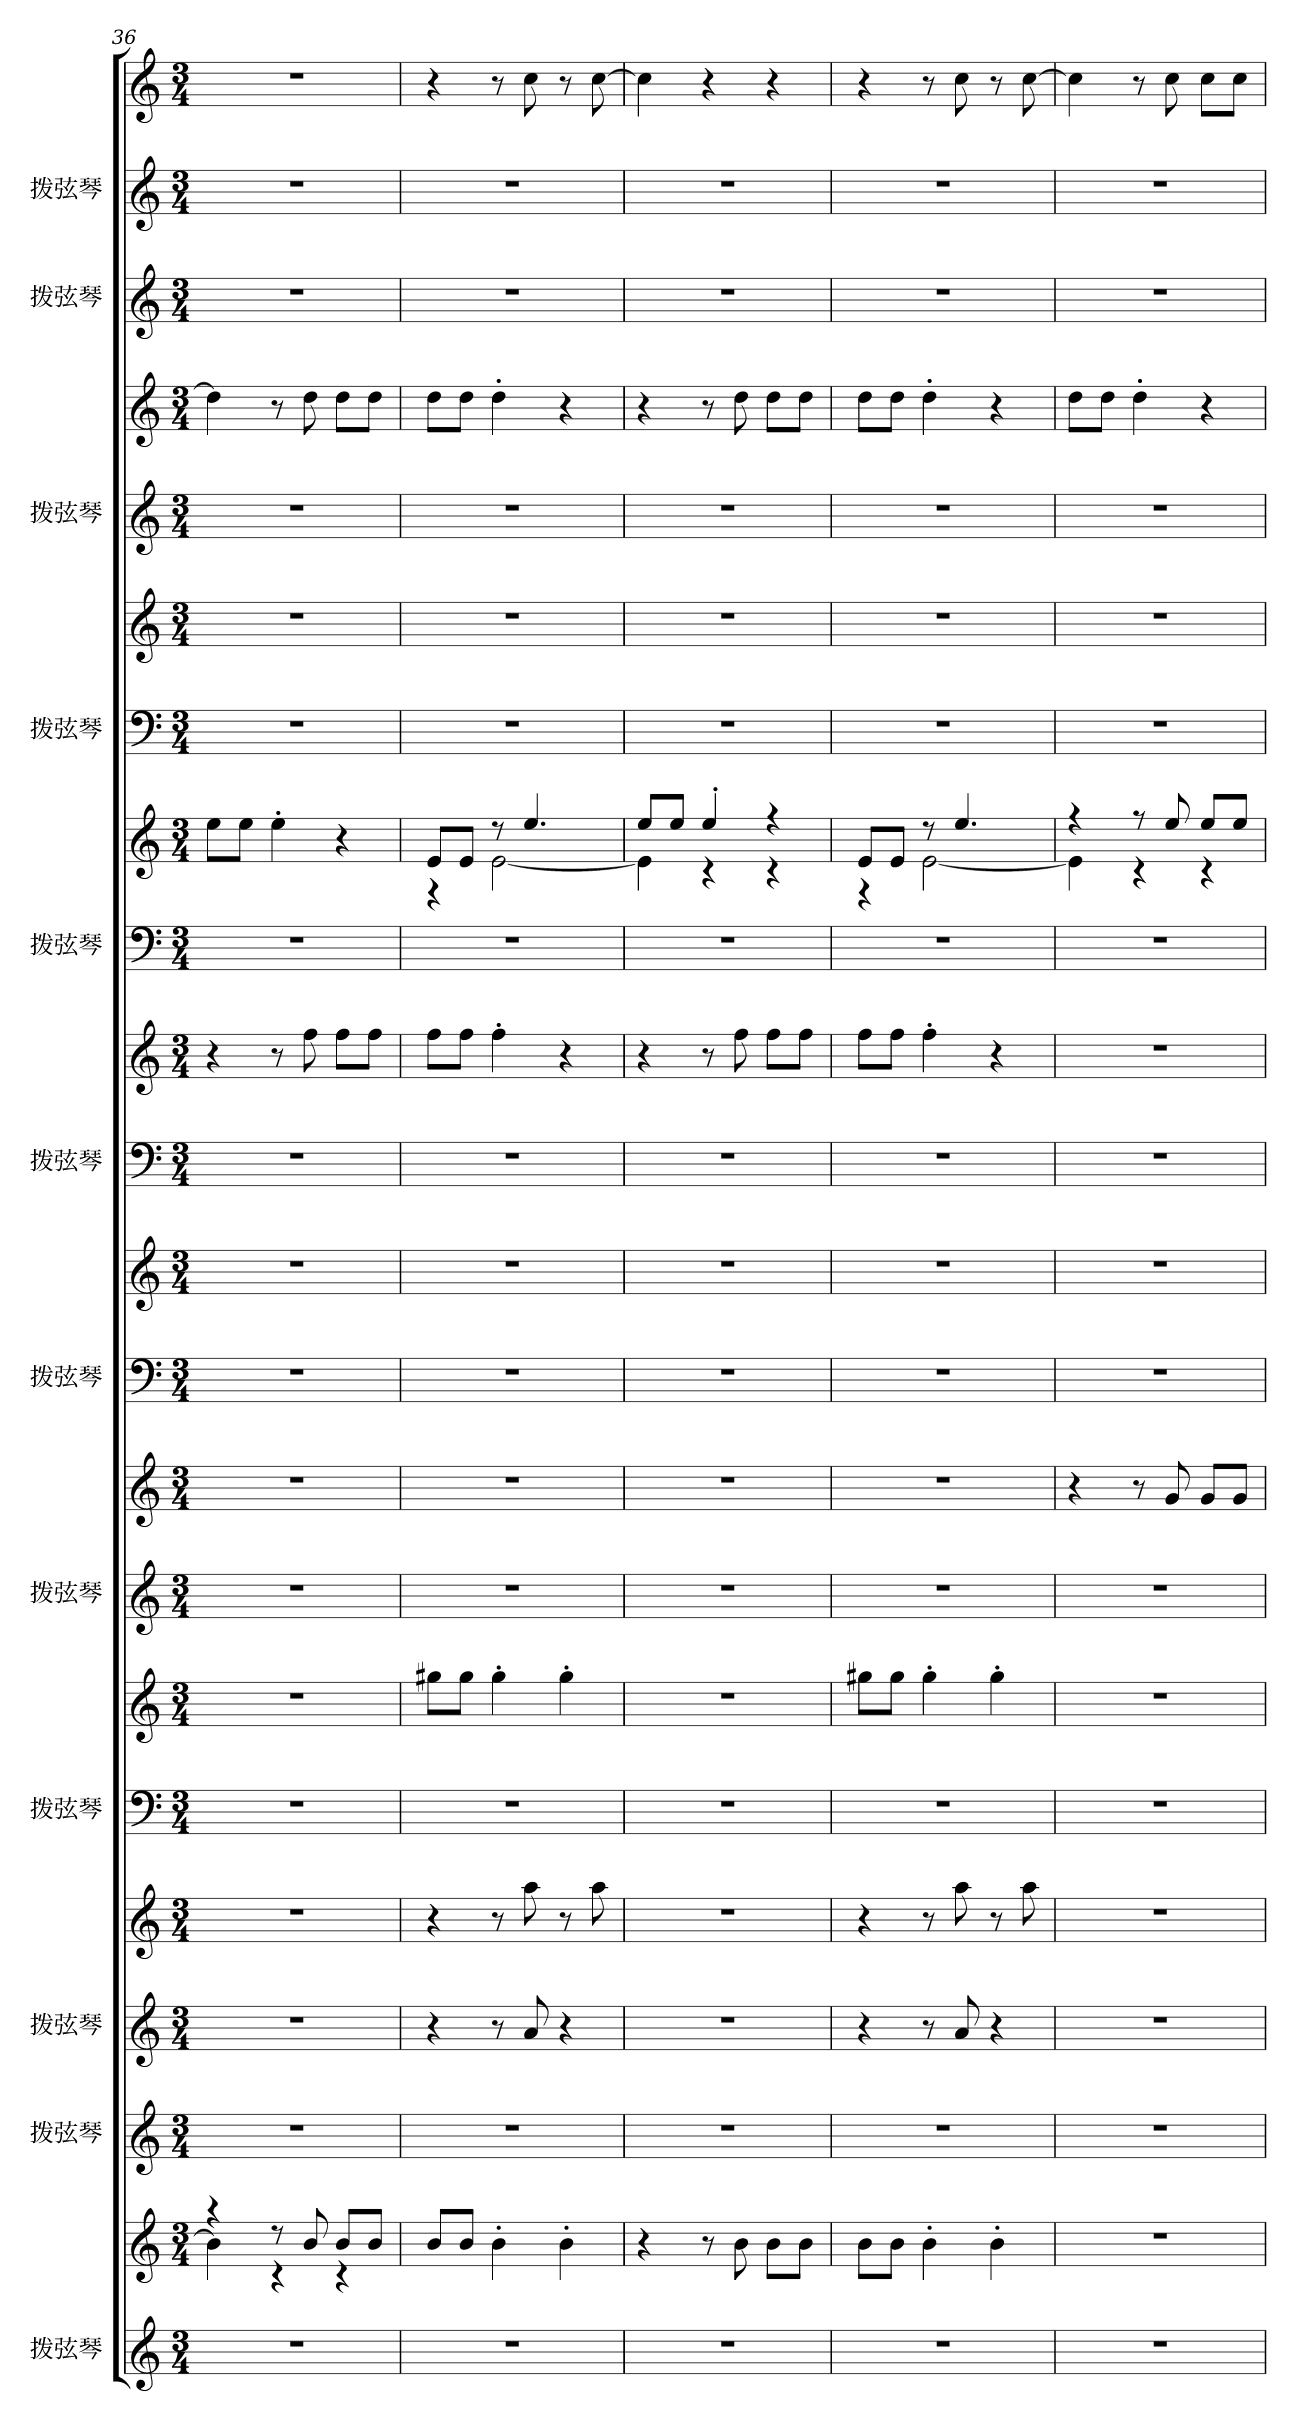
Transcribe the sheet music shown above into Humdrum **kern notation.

**kern	**kern	**kern	**kern	**kern	**kern	**kern	**kern	**kern	**kern	**kern	**kern	**kern	**kern	**kern	**kern	**kern	**kern	**kern	**kern	**kern	**kern
*part12	*part12	*part11	*part10	*part10	*part9	*part9	*part8	*part8	*part7	*part7	*part6	*part6	*part5	*part5	*part4	*part4	*part3	*part3	*part2	*part1	*part1
*staff22	*staff21	*staff20	*staff19	*staff18	*staff17	*staff16	*staff15	*staff14	*staff13	*staff12	*staff11	*staff10	*staff9	*staff8	*staff7	*staff6	*staff5	*staff4	*staff3	*staff2	*staff1
*I"拨弦琴	*	*I"拨弦琴	*I"拨弦琴	*	*I"拨弦琴	*	*I"拨弦琴	*	*I"拨弦琴	*	*I"拨弦琴	*	*I"拨弦琴	*	*I"拨弦琴	*	*I"拨弦琴	*	*I"拨弦琴	*I"拨弦琴	*
*clefG2	*clefG2	*clefG2	*clefG2	*clefG2	*clefF4	*clefG2	*clefG2	*clefG2	*clefF4	*clefG2	*clefF4	*clefG2	*clefF4	*clefG2	*clefF4	*clefG2	*clefG2	*clefG2	*clefG2	*clefG2	*clefG2
*k[]	*k[]	*k[]	*k[]	*k[]	*k[]	*k[]	*k[]	*k[]	*k[]	*k[]	*k[]	*k[]	*k[]	*k[]	*k[]	*k[]	*k[]	*k[]	*k[]	*k[]	*k[]
*M3/4	*M3/4	*M3/4	*M3/4	*M3/4	*M3/4	*M3/4	*M3/4	*M3/4	*M3/4	*M3/4	*M3/4	*M3/4	*M3/4	*M3/4	*M3/4	*M3/4	*M3/4	*M3/4	*M3/4	*M3/4	*M3/4
=36	=36	=36	=36	=36	=36	=36	=36	=36	=36	=36	=36	=36	=36	=36	=36	=36	=36	=36	=36	=36	=36
*	*^	*	*	*	*	*	*	*	*	*	*	*	*	*	*	*	*	*	*	*	*
2.r	4r	4b\]	2.r	2.r	2.r	2.r	2.r	2.r	2.r	2.r	2.r	2.r	4r	2.r	8ee\L	2.r	2.r	2.r	4dd\]	2.r	2.r	2.r
.	.	.	.	.	.	.	.	.	.	.	.	.	.	.	8ee\J	.	.	.	.	.	.	.
.	8r	4r	.	.	.	.	.	.	.	.	.	.	8r	.	4ee'\	.	.	.	8r	.	.	.
.	8b/	.	.	.	.	.	.	.	.	.	.	.	8ff\	.	.	.	.	.	8dd\	.	.	.
.	8b/L	4r	.	.	.	.	.	.	.	.	.	.	8ff\L	.	4r	.	.	.	8dd\L	.	.	.
.	8b/J	.	.	.	.	.	.	.	.	.	.	.	8ff\J	.	.	.	.	.	8dd\J	.	.	.
*	*v	*v	*	*	*	*	*	*	*	*	*	*	*	*	*	*	*	*	*	*	*	*
!!LO:PB:g=z
=37	=37	=37	=37	=37	=37	=37	=37	=37	=37	=37	=37	=37	=37	=37	=37	=37	=37	=37	=37	=37	=37
*	*	*	*	*	*	*	*	*	*	*	*	*	*	*^	*	*	*	*	*	*	*
2.r	8b/L	2.r	4r	4r	2.r	8gg#X\L	2.r	2.r	2.r	2.r	2.r	8ff\L	2.r	8e/L	4r	2.r	2.r	2.r	8dd\L	2.r	2.r	4r
.	8b/J	.	.	.	.	8gg#\J	.	.	.	.	.	8ff\J	.	8e/J	.	.	.	.	8dd\J	.	.	.
.	4b'\	.	8r	8r	.	4gg#'\	.	.	.	.	.	4ff'\	.	8r	[2e\	.	.	.	4dd'\	.	.	8r
.	.	.	8a/	8aa\	.	.	.	.	.	.	.	.	.	4.ee/	.	.	.	.	.	.	.	8cc\
.	4b'\	.	4r	8r	.	4gg#'\	.	.	.	.	.	4r	.	.	.	.	.	.	4r	.	.	8r
.	.	.	.	8aa\	.	.	.	.	.	.	.	.	.	.	.	.	.	.	.	.	.	[8cc\
=38	=38	=38	=38	=38	=38	=38	=38	=38	=38	=38	=38	=38	=38	=38	=38	=38	=38	=38	=38	=38	=38	=38
2.r	4r	2.r	2.r	2.r	2.r	2.r	2.r	2.r	2.r	2.r	2.r	4r	2.r	8ee/L	4e\]	2.r	2.r	2.r	4r	2.r	2.r	4cc\]
.	.	.	.	.	.	.	.	.	.	.	.	.	.	8ee/J	.	.	.	.	.	.	.	.
.	8r	.	.	.	.	.	.	.	.	.	.	8r	.	4ee'/	4r	.	.	.	8r	.	.	4r
.	8b\	.	.	.	.	.	.	.	.	.	.	8ff\	.	.	.	.	.	.	8dd\	.	.	.
.	8b\L	.	.	.	.	.	.	.	.	.	.	8ff\L	.	4r	4r	.	.	.	8dd\L	.	.	4r
.	8b\J	.	.	.	.	.	.	.	.	.	.	8ff\J	.	.	.	.	.	.	8dd\J	.	.	.
=39	=39	=39	=39	=39	=39	=39	=39	=39	=39	=39	=39	=39	=39	=39	=39	=39	=39	=39	=39	=39	=39	=39
2.r	8b\L	2.r	4r	4r	2.r	8gg#X\L	2.r	2.r	2.r	2.r	2.r	8ff\L	2.r	8e/L	4r	2.r	2.r	2.r	8dd\L	2.r	2.r	4r
.	8b\J	.	.	.	.	8gg#\J	.	.	.	.	.	8ff\J	.	8e/J	.	.	.	.	8dd\J	.	.	.
.	4b'\	.	8r	8r	.	4gg#'\	.	.	.	.	.	4ff'\	.	8r	[2e\	.	.	.	4dd'\	.	.	8r
.	.	.	8a/	8aa\	.	.	.	.	.	.	.	.	.	4.ee/	.	.	.	.	.	.	.	8cc\
.	4b'\	.	4r	8r	.	4gg#'\	.	.	.	.	.	4r	.	.	.	.	.	.	4r	.	.	8r
.	.	.	.	8aa\	.	.	.	.	.	.	.	.	.	.	.	.	.	.	.	.	.	[8cc\
=40	=40	=40	=40	=40	=40	=40	=40	=40	=40	=40	=40	=40	=40	=40	=40	=40	=40	=40	=40	=40	=40	=40
2.r	2.r	2.r	2.r	2.r	2.r	2.r	2.r	4r	2.r	2.r	2.r	2.r	2.r	4r	4e\]	2.r	2.r	2.r	8dd\L	2.r	2.r	4cc\]
.	.	.	.	.	.	.	.	.	.	.	.	.	.	.	.	.	.	.	8dd\J	.	.	.
.	.	.	.	.	.	.	.	8r	.	.	.	.	.	8r	4r	.	.	.	4dd'\	.	.	8r
.	.	.	.	.	.	.	.	8g/	.	.	.	.	.	8ee/	.	.	.	.	.	.	.	8cc\
.	.	.	.	.	.	.	.	8g/L	.	.	.	.	.	8ee/L	4r	.	.	.	4r	.	.	8cc\L
.	.	.	.	.	.	.	.	8g/J	.	.	.	.	.	8ee/J	.	.	.	.	.	.	.	8cc\J
*	*	*	*	*	*	*	*	*	*	*	*	*	*	*v	*v	*	*	*	*	*	*	*
=	=	=	=	=	=	=	=	=	=	=	=	=	=	=	=	=	=	=	=	=	=
*-	*-	*-	*-	*-	*-	*-	*-	*-	*-	*-	*-	*-	*-	*-	*-	*-	*-	*-	*-	*-	*-
